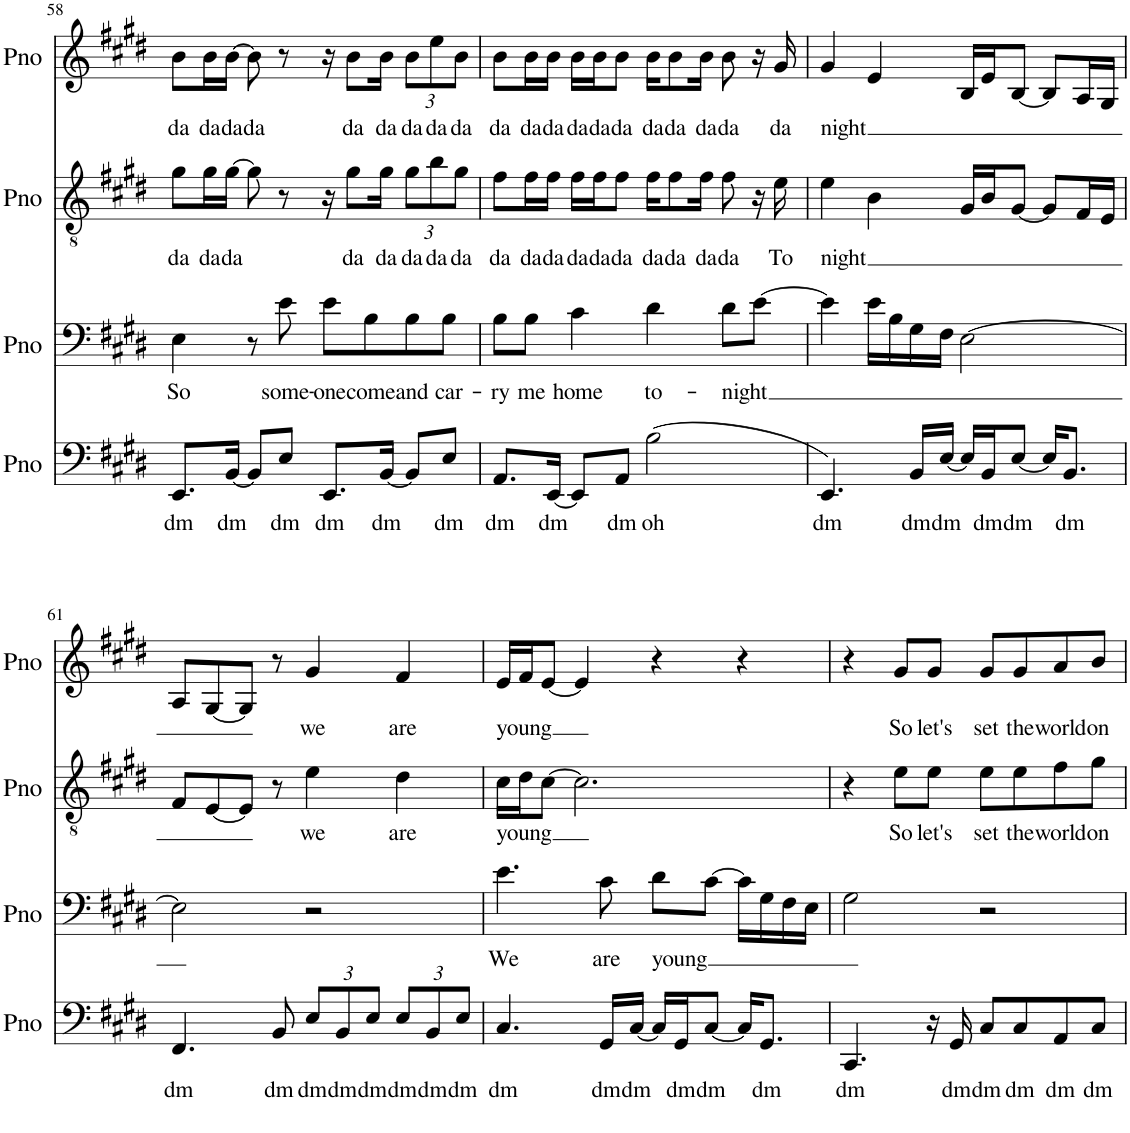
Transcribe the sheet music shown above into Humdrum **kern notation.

**kern	**text	**kern	**text	**kern	**text	**kern	**text
*part4	*part4	*part3	*part3	*part2	*part2	*part1	*part1
*staff4	*staff4	*staff3	*staff3	*staff2	*staff2	*staff1	*staff1
*I"Piano	*	*I"Piano	*	*I"Piano	*	*I"Piano	*
*I'Pno	*	*I'Pno	*	*I'Pno	*	*I'Pno	*
!!LO:PB:g=z
*clefF4	*	*clefF4	*	*clefGv2	*	*clefG2	*
*k[f#c#g#d#]	*	*k[f#c#g#d#]	*	*k[f#c#g#d#]	*	*k[f#c#g#d#]	*
*M4/4	*	*M4/4	*	*M4/4	*	*M4/4	*
=58	=58	=58	=58	=58	=58	=58	=58
!	!LO:LY:b	!	!LO:LY:b	!	!LO:LY:b	!	!LO:LY:b
8.EE/L	dm	4E\	So	8g#\L	da	8b\L	da
!	!	!	!	!	!LO:LY:b	!	!LO:LY:b
.	.	.	.	16g#\L	da	16b\L	da
!	!LO:LY:b	!	!	!	!LO:LY:b	!	!LO:LY:b
[16BB/Jk	dm	.	.	[16g#\JJ	da	[16b\JJ	da
!	!	!	!	!	!	!	!LO:LY:b
8BB/L]	.	8r	.	8g#\]	.	8b\]	da
!	!LO:LY:b	!	!LO:LY:b	!	!	!	!
8E/J	dm	8e\	some-	8r	.	8r	.
!	!LO:LY:b	!	!LO:LY:b	!	!	!	!
8.EE/L	dm	8e\L	-one	16r	.	16r	.
!	!	!	!	!	!LO:LY:b	!	!LO:LY:b
.	.	.	.	8g#\L	da	8b\L	da
!	!	!	!LO:LY:b	!	!	!	!
.	.	8B\	come	.	.	.	.
!	!LO:LY:b	!	!	!	!LO:LY:b	!	!LO:LY:b
[16BB/Jk	dm	.	.	16g#\Jk	da	16b\Jk	da
!	!	!	!LO:LY:b	!	!	!	!
*	*	*	*	*Xbrackettup	*	*	*
!	!	!	!	!	!LO:LY:b	!	!
*	*	*	*	*	*	*Xbrackettup	*
!	!	!	!	!	!	!	!LO:LY:b
8BB/L]	.	8B\	and	12g#\L	da	12b\L	da
!	!	!	!	!	!LO:LY:b	!	!LO:LY:b
.	.	.	.	12b\	da	12ee\	da
!	!LO:LY:b	!	!LO:LY:b	!	!	!	!
8E/J	dm	8B\J	car-	.	.	.	.
!	!	!	!	!	!LO:LY:b	!	!LO:LY:b
.	.	.	.	12g#\J	da	12b\J	da
=59	=59	=59	=59	=59	=59	=59	=59
!	!LO:LY:b	!	!LO:LY:b	!	!LO:LY:b	!	!LO:LY:b
8.AA/L	dm	8B\L	-ry	8f#\L	da	8b\L	da
!	!	!	!LO:LY:b	!	!LO:LY:b	!	!LO:LY:b
.	.	8B\J	me	16f#\L	da	16b\L	da
!	!LO:LY:b	!	!	!	!LO:LY:b	!	!LO:LY:b
[16EE/Jk	dm	.	.	16f#\JJ	da	16b\JJ	da
!	!	!	!LO:LY:b	!	!LO:LY:b	!	!LO:LY:b
8EE/L]	.	4c#\	home	16f#\LL	da	16b\LL	da
!	!	!	!	!	!LO:LY:b	!	!LO:LY:b
.	.	.	.	16f#\J	da	16b\J	da
!	!LO:LY:b	!	!	!	!LO:LY:b	!	!LO:LY:b
8AA/J	dm	.	.	8f#\J	da	8b\J	da
!	!LO:LY:b	!	!LO:LY:b	!	!LO:LY:b	!	!LO:LY:b
(2B\	oh	4d#\	to-	16f#\KL	da	16b\KL	da
!	!	!	!	!	!LO:LY:b	!	!LO:LY:b
.	.	.	.	8f#\	da	8b\	da
!	!	!	!	!	!LO:LY:b	!	!LO:LY:b
.	.	.	.	16f#\Jk	da	16b\Jk	da
!	!	!	!LO:LY:b	!	!LO:LY:b	!	!LO:LY:b
.	.	8d#\L	-night	8f#\	da	8b\	da
.	.	[8e\J	.	16r	.	16r	.
!	!	!	!	!	!LO:LY:b	!	!LO:LY:b
.	.	.	.	16e\	To	16g#/	da
=60	=60	=60	=60	=60	=60	=60	=60
!	!LO:LY:b	!	!	!	!LO:LY:b	!	!LO:LY:b
4.EE/)	dm	4e\]	.	4e\	night	4g#/	night
.	.	16e\LL	.	4B\	.	4e/	.
.	.	16B\	.	.	.	.	.
!	!LO:LY:b	!	!	!	!	!	!
16BB/LL	dm	16G#\	.	.	.	.	.
!	!LO:LY:b	!	!	!	!	!	!
[16E/JJ	dm	16F#\JJ	.	.	.	.	.
16E/LL]	.	[2E\	.	16G#/LL	.	16B/LL	.
!	!LO:LY:b	!	!	!	!	!	!
16BB/J	dm	.	.	16B/J	.	16e/J	.
!	!LO:LY:b	!	!	!	!	!	!
[8E/J	dm	.	.	[8G#/J	.	[8B/J	.
16E/KL]	.	.	.	8G#/L]	.	8B/L]	.
!	!LO:LY:b	!	!	!	!	!	!
8.BB/J	dm	.	.	.	.	.	.
.	.	.	.	16F#/L	.	16A/L	.
.	.	.	.	16E/JJ	.	16G#/JJ	.
!!LO:LB:g=z
=61	=61	=61	=61	=61	=61	=61	=61
!	!LO:LY:b	!	!	!	!	!	!
4.FF#/	dm	2E\]	.	8F#/L	.	8A/L	.
.	.	.	.	[8E/	.	[8G#/	.
.	.	.	.	8E/J]	.	8G#/J]	.
!	!LO:LY:b	!	!	!	!	!	!
8BB/	dm	.	.	8r	.	8r	.
*Xbrackettup	*	*	*	*	*	*	*
!	!LO:LY:b	!	!	!	!LO:LY:b	!	!LO:LY:b
12E/L	dm	2r	.	4e\	we	4g#/	we
!	!LO:LY:b	!	!	!	!	!	!
12BB/	dm	.	.	.	.	.	.
!	!LO:LY:b	!	!	!	!	!	!
12E/J	dm	.	.	.	.	.	.
!	!LO:LY:b	!	!	!	!LO:LY:b	!	!LO:LY:b
12E/L	dm	.	.	4d#\	are	4f#/	are
!	!LO:LY:b	!	!	!	!	!	!
12BB/	dm	.	.	.	.	.	.
!	!LO:LY:b	!	!	!	!	!	!
12E/J	dm	.	.	.	.	.	.
=62	=62	=62	=62	=62	=62	=62	=62
!	!LO:LY:b	!	!LO:LY:b	!	!LO:LY:b	!	!LO:LY:b
4.C#/	dm	4.e\	We	16c#\LL	young	16e/LL	young
.	.	.	.	16d#\J	.	16f#/J	.
.	.	.	.	[8c#\J	.	[8e/J	.
.	.	.	.	2.c#\]	.	4e/]	.
!	!LO:LY:b	!	!LO:LY:b	!	!	!	!
16GG#/LL	dm	8c#\	are	.	.	.	.
!	!LO:LY:b	!	!	!	!	!	!
[16C#/JJ	dm	.	.	.	.	.	.
!	!	!	!LO:LY:b	!	!	!	!
16C#/LL]	.	8d#\L	young	.	.	4r	.
!	!LO:LY:b	!	!	!	!	!	!
16GG#/J	dm	.	.	.	.	.	.
!	!LO:LY:b	!	!	!	!	!	!
[8C#/J	dm	[8c#\J	.	.	.	.	.
16C#/KL]	.	16c#\LL]	.	.	.	4r	.
!	!LO:LY:b	!	!	!	!	!	!
8.GG#/J	dm	16G#\	.	.	.	.	.
.	.	16F#\	.	.	.	.	.
.	.	16E\JJ	.	.	.	.	.
=63	=63	=63	=63	=63	=63	=63	=63
!	!LO:LY:b	!	!	!	!	!	!
4.CC#/	dm	2G#\	.	4r	.	4r	.
!	!	!	!	!	!LO:LY:b	!	!LO:LY:b
.	.	.	.	8e\L	So	8g#/L	So
!	!	!	!	!	!LO:LY:b	!	!LO:LY:b
16r	.	.	.	8e\J	let's	8g#/J	let's
!	!LO:LY:b	!	!	!	!	!	!
16GG#/	dm	.	.	.	.	.	.
!	!LO:LY:b	!	!	!	!LO:LY:b	!	!LO:LY:b
8C#/L	dm	2r	.	8e\L	set	8g#/L	set
!	!LO:LY:b	!	!	!	!LO:LY:b	!	!LO:LY:b
8C#/	dm	.	.	8e\	the	8g#/	the
!	!LO:LY:b	!	!	!	!LO:LY:b	!	!LO:LY:b
8AA/	dm	.	.	8f#\	world	8a/	world
!	!LO:LY:b	!	!	!	!LO:LY:b	!	!LO:LY:b
8C#/J	dm	.	.	8g#\J	on	8b/J	on
=	=	=	=	=	=	=	=
*-	*-	*-	*-	*-	*-	*-	*-
